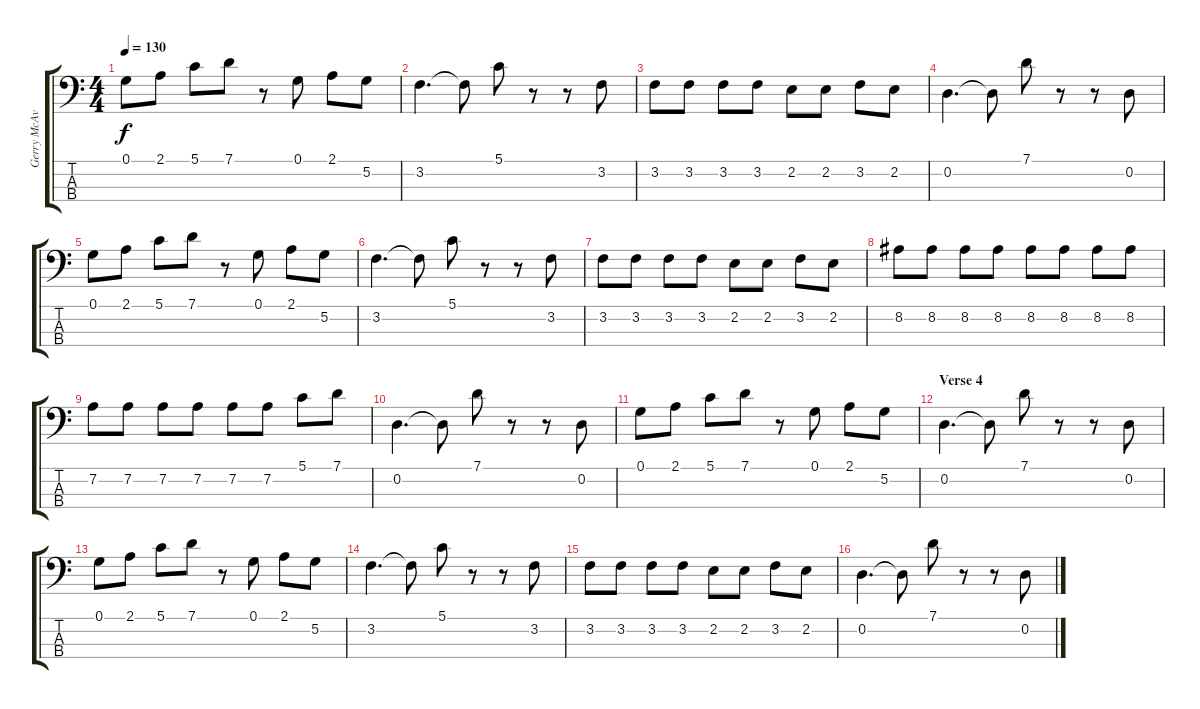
\track ("Gerry McAvoy" "Gerry McAv") {instrument electricbasspick}
\staff {score tabs}
\tuning (G2 D2 A1 E1) {hide}
\ts (4 4)
\tempo 130
\clef f4
\ks c
0.1.8{dy f} 2.1.8 5.1.8 7.1.8 r.8 0.1.8 2.1.8 5.2.8 |
3.2.4{d} 3.2{t}.8 5.1.8 r.8 r.8 3.2.8 |
3.2.8 3.2.8 3.2.8 3.2.8 2.2.8 2.2.8 3.2.8 2.2.8 |
0.2.4{d} 0.2{t}.8 7.1.8 r.8 r.8 0.2.8 |
0.1.8 2.1.8 5.1.8 7.1.8 r.8 0.1.8 2.1.8 5.2.8 |
3.2.4{d} 3.2{t}.8 5.1.8 r.8 r.8 3.2.8 |
3.2.8 3.2.8 3.2.8 3.2.8 2.2.8 2.2.8 3.2.8 2.2.8 |
8.2.8 8.2.8 8.2.8 8.2.8 8.2.8 8.2.8 8.2.8 8.2.8 |
7.2.8 7.2.8 7.2.8 7.2.8 7.2.8 7.2.8 5.1.8 7.1.8 |
0.2.4{d} 0.2{t}.8 7.1.8 r.8 r.8 0.2.8 |
0.1.8 2.1.8 5.1.8 7.1.8 r.8 0.1.8 2.1.8 5.2.8 |
\section ("" "Verse 4")
0.2.4{d} 0.2{t}.8 7.1.8 r.8 r.8 0.2.8 |
0.1.8 2.1.8 5.1.8 7.1.8 r.8 0.1.8 2.1.8 5.2.8 |
3.2.4{d} 3.2{t}.8 5.1.8 r.8 r.8 3.2.8 |
3.2.8 3.2.8 3.2.8 3.2.8 2.2.8 2.2.8 3.2.8 2.2.8 |
0.2.4{d} 0.2{t}.8 7.1.8 r.8 r.8 0.2.8
